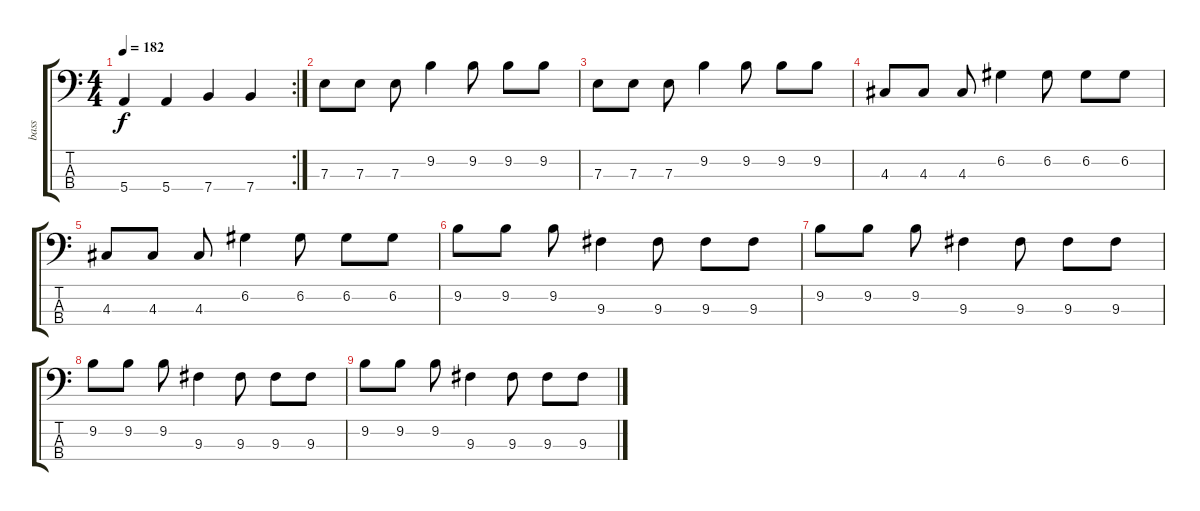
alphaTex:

\track ("bass" "bass") {instrument electricbasspick}
\staff {score tabs}
\tuning (G2 D2 A1 E1) {hide}
\rc 2
\ts (4 4)
\tempo 182
\clef f4
\ks c
5.4.4{dy f} 5.4.4 7.4.4 7.4.4 |
7.3.8 7.3.8 7.3.8 9.2.4 9.2.8 9.2.8 9.2.8 |
7.3.8 7.3.8 7.3.8 9.2.4 9.2.8 9.2.8 9.2.8 |
4.3.8 4.3.8 4.3.8 6.2.4 6.2.8 6.2.8 6.2.8 |
4.3.8 4.3.8 4.3.8 6.2.4 6.2.8 6.2.8 6.2.8 |
9.2.8 9.2.8 9.2.8 9.3.4 9.3.8 9.3.8 9.3.8 |
9.2.8 9.2.8 9.2.8 9.3.4 9.3.8 9.3.8 9.3.8 |
9.2.8 9.2.8 9.2.8 9.3.4 9.3.8 9.3.8 9.3.8 |
9.2.8 9.2.8 9.2.8 9.3.4 9.3.8 9.3.8 9.3.8
